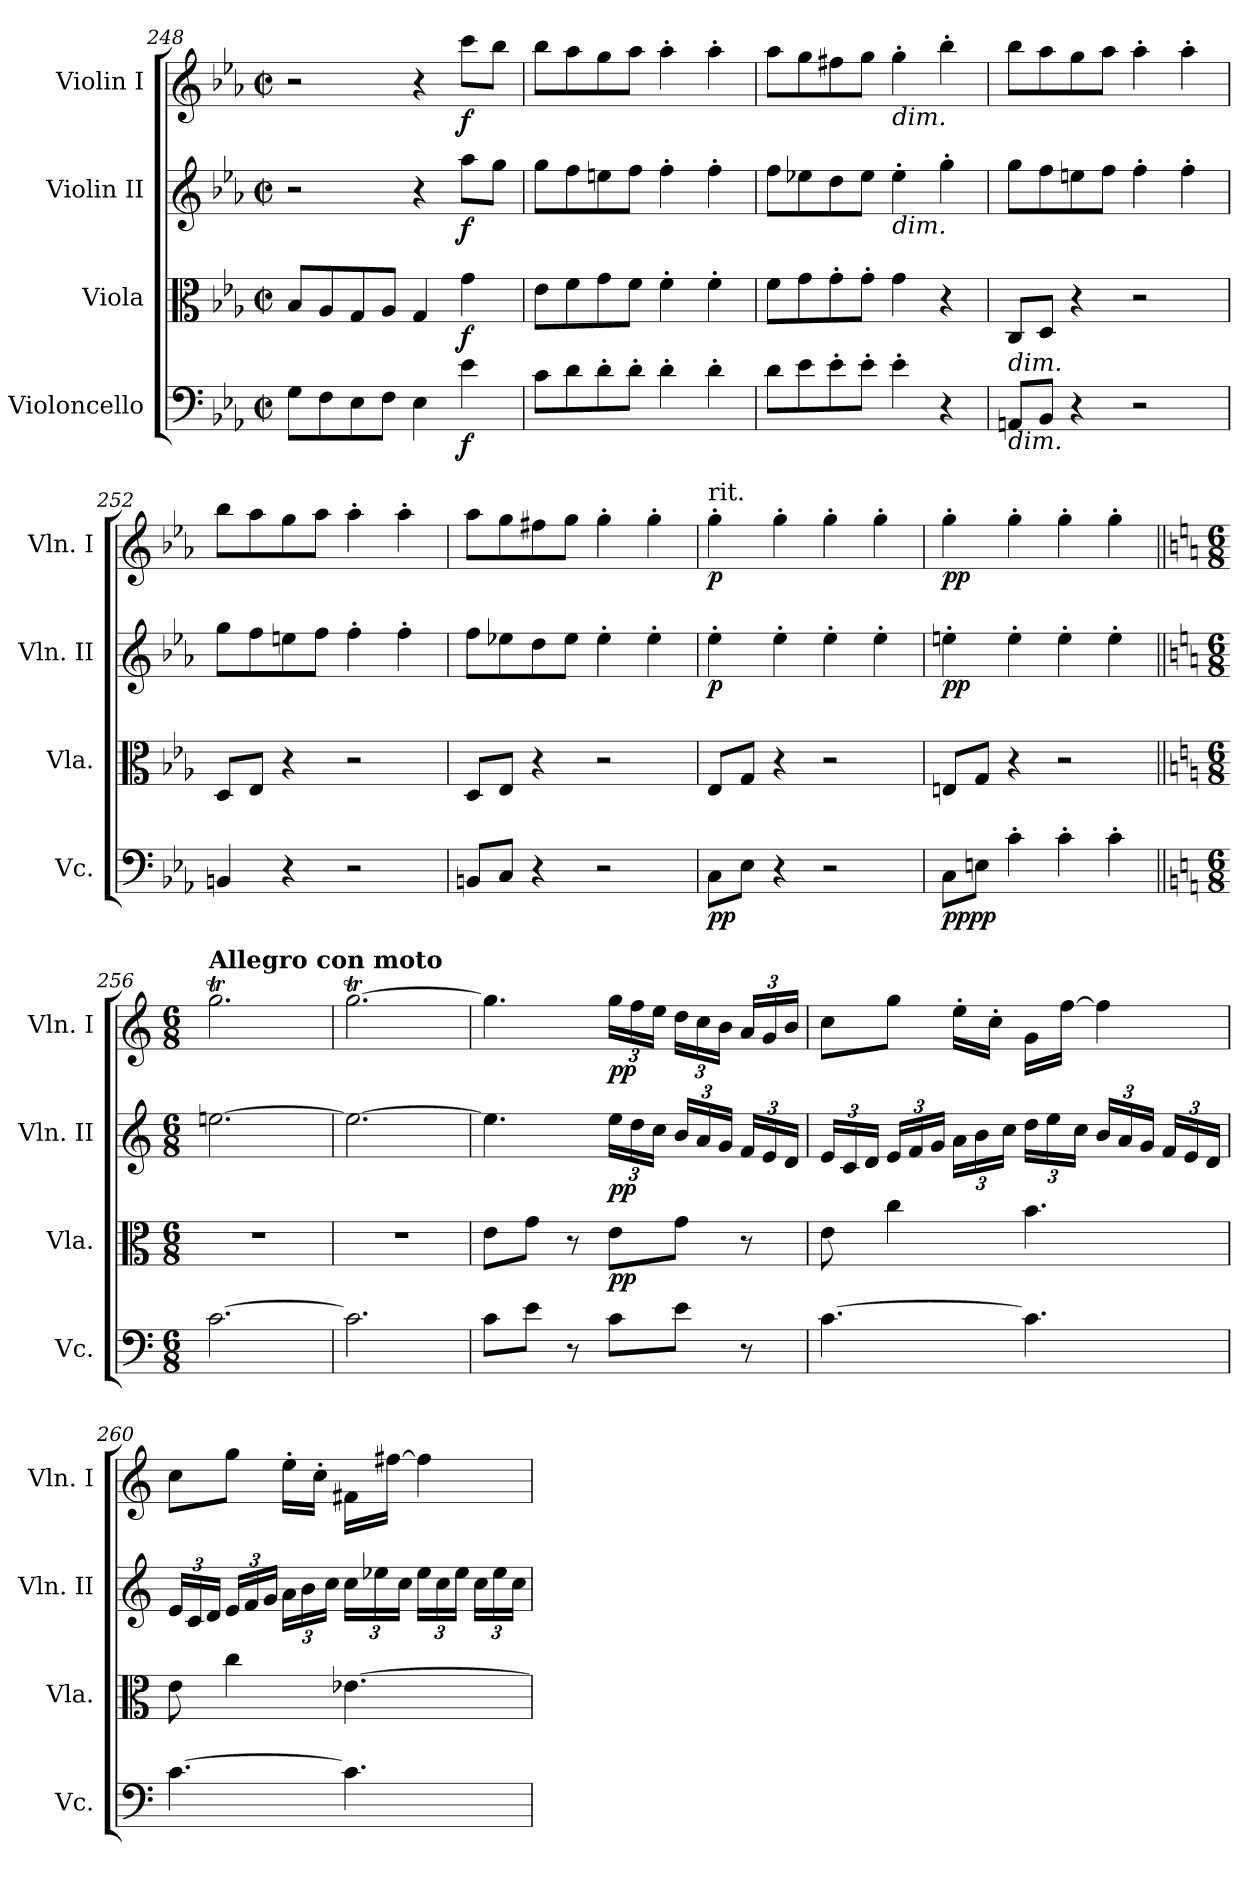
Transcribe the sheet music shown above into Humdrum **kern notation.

**kern	**dynam	**kern	**dynam	**kern	**dynam	**kern	**dynam
*part4	*part4	*part3	*part3	*part2	*part2	*part1	*part1
*staff4	*staff4	*staff3	*staff3	*staff2	*staff2	*staff1	*staff1
*I"Violoncello	*	*I"Viola	*	*I"Violin II	*	*I"Violin I	*
*I'Vc.	*	*I'Vla.	*	*I'Vln. II	*	*I'Vln. I	*
!!LO:LB:g=z
*clefF4	*	*clefC3	*	*clefG2	*	*clefG2	*
*k[b-e-a-]	*	*k[b-e-a-]	*	*k[b-e-a-]	*	*k[b-e-a-]	*
*M2/2	*	*M2/2	*	*M2/2	*	*M2/2	*
*met(c|)	*	*met(c|)	*	*met(c|)	*	*met(c|)	*
=248	=248	=248	=248	=248	=248	=248	=248
8G\L	.	8B-/L	.	2r	.	2r	.
8F\	.	8A-/	.	.	.	.	.
8E-\	.	8G/	.	.	.	.	.
8F\J	.	8A-/J	.	.	.	.	.
4E-\	.	4G/	.	4r	.	4r	.
!	!LO:DY:b	!	!LO:DY:b	!	!LO:DY:b	!	!LO:DY:b
4e-\	f	4g\	f	8aa-\L	f	8ccc\L	f
.	.	.	.	8gg\J	.	8bb-\J	.
=249	=249	=249	=249	=249	=249	=249	=249
8c\L	.	8e-\L	.	8gg\L	.	8bb-\L	.
8d\	.	8f\	.	8ff\	.	8aa-\	.
8d'\	.	8g\	.	8een\	.	8gg\	.
8d'\J	.	8f\J	.	8ff\J	.	8aa-\J	.
4d'\	.	4f'\	.	4ff'\	.	4aa-'\	.
4d'\	.	4f'\	.	4ff'\	.	4aa-'\	.
=250	=250	=250	=250	=250	=250	=250	=250
8d\L	.	8f\L	.	8ff\L	.	8aa-\L	.
8e-\	.	8g\	.	8ee-X\	.	8gg\	.
8e-'\	.	8g'\	.	8dd\	.	8ff#X\	.
8e-'\J	.	8g'\J	.	8ee-\J	.	8gg\J	.
!	!	!	!	!	!	!LO:TX:b:i:t=dim.	!
!	!	!	!	!LO:TX:b:i:t=dim.	!	!	!
4e-'\	.	4g\	.	4ee-'\	.	4gg'\	.
4r	.	4r	.	4gg'\	.	4bb-'\	.
=251	=251	=251	=251	=251	=251	=251	=251
!LO:TX:a:i:t=dim.	!	!	!	!	!	!	!
!LO:TX:b:i:t=dim.	!	!	!	!	!	!	!
8AAn/L	.	8C/L	.	8gg\L	.	8bb-\L	.
8BB-/J	.	8D/J	.	8ff\	.	8aa-\	.
4r	.	4r	.	8een\	.	8gg\	.
.	.	.	.	8ff\J	.	8aa-\J	.
2r	.	2r	.	4ff'\	.	4aa-'\	.
.	.	.	.	4ff'\	.	4aa-'\	.
=252	=252	=252	=252	=252	=252	=252	=252
4BBn/	.	8D/L	.	8gg\L	.	8bb-\L	.
.	.	8E-/J	.	8ff\	.	8aa-\	.
4r	.	4r	.	8een\	.	8gg\	.
.	.	.	.	8ff\J	.	8aa-\J	.
2r	.	2r	.	4ff'\	.	4aa-'\	.
.	.	.	.	4ff'\	.	4aa-'\	.
!!LO:PB:g=z
=253	=253	=253	=253	=253	=253	=253	=253
8BBn/L	.	8D/L	.	8ff\L	.	8aa-\L	.
8C/J	.	8E-/J	.	8ee-X\	.	8gg\	.
4r	.	4r	.	8dd\	.	8ff#X\	.
.	.	.	.	8ee-\J	.	8gg\J	.
2r	.	2r	.	4ee-'\	.	4gg'\	.
.	.	.	.	4ee-'\	.	4gg'\	.
=254	=254	=254	=254	=254	=254	=254	=254
!	!	!	!	!	!	!LO:TX:a:t=rit.	!
!	!LO:DY:b	!	!	!	!	!	!
!	!LO:DY:n=1:b	!	!	!	!LO:DY:b	!	!LO:DY:b
8C\L	p p	8E-/L	.	4ee-'\	p	4gg'\	p
8E-\J	.	8G/J	.	.	.	.	.
4r	.	4r	.	4ee-'\	.	4gg'\	.
2r	.	2r	.	4ee-'\	.	4gg'\	.
.	.	.	.	4ee-'\	.	4gg'\	.
=255	=255	=255	=255	=255	=255	=255	=255
!	!LO:DY:b	!	!	!	!	!	!
!	!LO:DY:n=1:b	!	!	!	!LO:DY:b	!	!LO:DY:b
8C\L	pp pp	8En/L	.	4een'\	pp	4gg'\	pp
8En\J	.	8G/J	.	.	.	.	.
4c'\	.	4r	.	4ee'\	.	4gg'\	.
4c'\	.	2r	.	4ee'\	.	4gg'\	.
4c'\	.	.	.	4ee'\	.	4gg'\	.
=256||	=256||	=256||	=256||	=256||	=256||	=256||	=256||
*k[]	*	*k[]	*	*k[]	*	*k[]	*
*C:	*	*C:	*	*C:	*	*C:	*
*M6/8	*	*M6/8	*	*M6/8	*	*M6/8	*
*	*	*	*	*	*	*MM120	*
!	!	!	!	!	!	!LO:TX:a:B:t=Allegro con moto	!
[2.c\	.	2.r	.	[2.een\	.	2.ggT\	.
=257	=257	=257	=257	=257	=257	=257	=257
2.c\]	.	2.r	.	2.ee\_	.	[2.ggT\	.
!!LO:PB:g=z
=258	=258	=258	=258	=258	=258	=258	=258
8c\L	.	8e\L	.	4.ee\]	.	4.gg\]	.
8e\J	.	8g\J	.	.	.	.	.
8r	.	8r	.	.	.	.	.
*	*	*	*	*Xbrackettup	*	*Xbrackettup	*
!	!	!	!LO:DY:b	!	!LO:DY:b	!	!LO:DY:b
8c\L	.	8e\L	pp	24ee\LL	pp	24gg\LL	pp
.	.	.	.	24dd\	.	24ff\	.
.	.	.	.	24cc\JJ	.	24ee\JJ	.
8e\J	.	8g\J	.	24b/LL	.	24dd\LL	.
.	.	.	.	24a/	.	24cc\	.
.	.	.	.	24g/JJ	.	24b\JJ	.
8r	.	8r	.	24f/LL	.	24a/LL	.
.	.	.	.	24e/	.	24g/	.
.	.	.	.	24d/JJ	.	24b/JJ	.
=259	=259	=259	=259	=259	=259	=259	=259
[4.c\	.	8e\	.	24e/LL	.	8cc\L	.
.	.	.	.	24c/	.	.	.
.	.	.	.	24d/JJ	.	.	.
.	.	4cc\	.	24e/LL	.	8gg\J	.
.	.	.	.	24f/	.	.	.
.	.	.	.	24g/JJ	.	.	.
.	.	.	.	24a\LL	.	16ee'\LL	.
.	.	.	.	24b\	.	.	.
.	.	.	.	.	.	16cc'\JJ	.
.	.	.	.	24cc\JJ	.	.	.
4.c\]	.	4.b\	.	24dd\LL	.	16g\LL	.
.	.	.	.	24ee\	.	.	.
.	.	.	.	.	.	[16ff\JJ	.
.	.	.	.	24cc\JJ	.	.	.
.	.	.	.	24b/LL	.	4ff\]	.
.	.	.	.	24a/	.	.	.
.	.	.	.	24g/JJ	.	.	.
.	.	.	.	24f/LL	.	.	.
.	.	.	.	24e/	.	.	.
.	.	.	.	24d/JJ	.	.	.
=260	=260	=260	=260	=260	=260	=260	=260
[4.c\	.	8e\	.	24e/LL	.	8cc\L	.
.	.	.	.	24c/	.	.	.
.	.	.	.	24d/JJ	.	.	.
.	.	4cc\	.	24e/LL	.	8gg\J	.
.	.	.	.	24f/	.	.	.
.	.	.	.	24g/JJ	.	.	.
.	.	.	.	24a\LL	.	16ee'\LL	.
.	.	.	.	24b\	.	.	.
.	.	.	.	.	.	16cc'\JJ	.
.	.	.	.	24cc\JJ	.	.	.
4.c\]	.	[4.e-X\	.	24cc\LL	.	16f#X\LL	.
.	.	.	.	24ee-X\	.	.	.
.	.	.	.	.	.	[16ff#X\JJ	.
.	.	.	.	24cc\JJ	.	.	.
.	.	.	.	24ee-\LL	.	4ff#\]	.
.	.	.	.	24cc\	.	.	.
.	.	.	.	24ee-\JJ	.	.	.
.	.	.	.	24cc\LL	.	.	.
.	.	.	.	24ee-\	.	.	.
.	.	.	.	24cc\JJ	.	.	.
=	=	=	=	=	=	=	=
*-	*-	*-	*-	*-	*-	*-	*-
